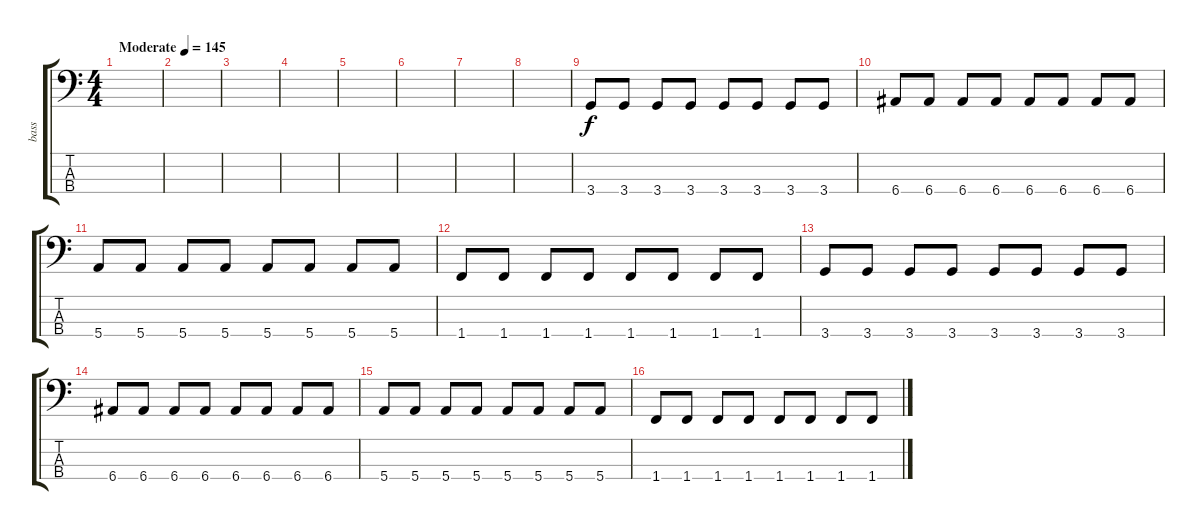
\track ("bass" "bass") {instrument electricbasspick}
\staff {score tabs}
\tuning (G2 D2 A1 E1) {hide}
\ts (4 4)
\tempo (145 "Moderate")
\clef f4
\ks c
|
|
|
|
|
|
|
|
3.4.8 3.4.8 3.4.8 3.4.8 3.4.8 3.4.8 3.4.8 3.4.8 |
6.4.8 6.4.8 6.4.8 6.4.8 6.4.8 6.4.8 6.4.8 6.4.8 |
5.4.8 5.4.8 5.4.8 5.4.8 5.4.8 5.4.8 5.4.8 5.4.8 |
1.4.8 1.4.8 1.4.8 1.4.8 1.4.8 1.4.8 1.4.8 1.4.8 |
3.4.8 3.4.8 3.4.8 3.4.8 3.4.8 3.4.8 3.4.8 3.4.8 |
6.4.8 6.4.8 6.4.8 6.4.8 6.4.8 6.4.8 6.4.8 6.4.8 |
5.4.8 5.4.8 5.4.8 5.4.8 5.4.8 5.4.8 5.4.8 5.4.8 |
1.4.8 1.4.8 1.4.8 1.4.8 1.4.8 1.4.8 1.4.8 1.4.8
